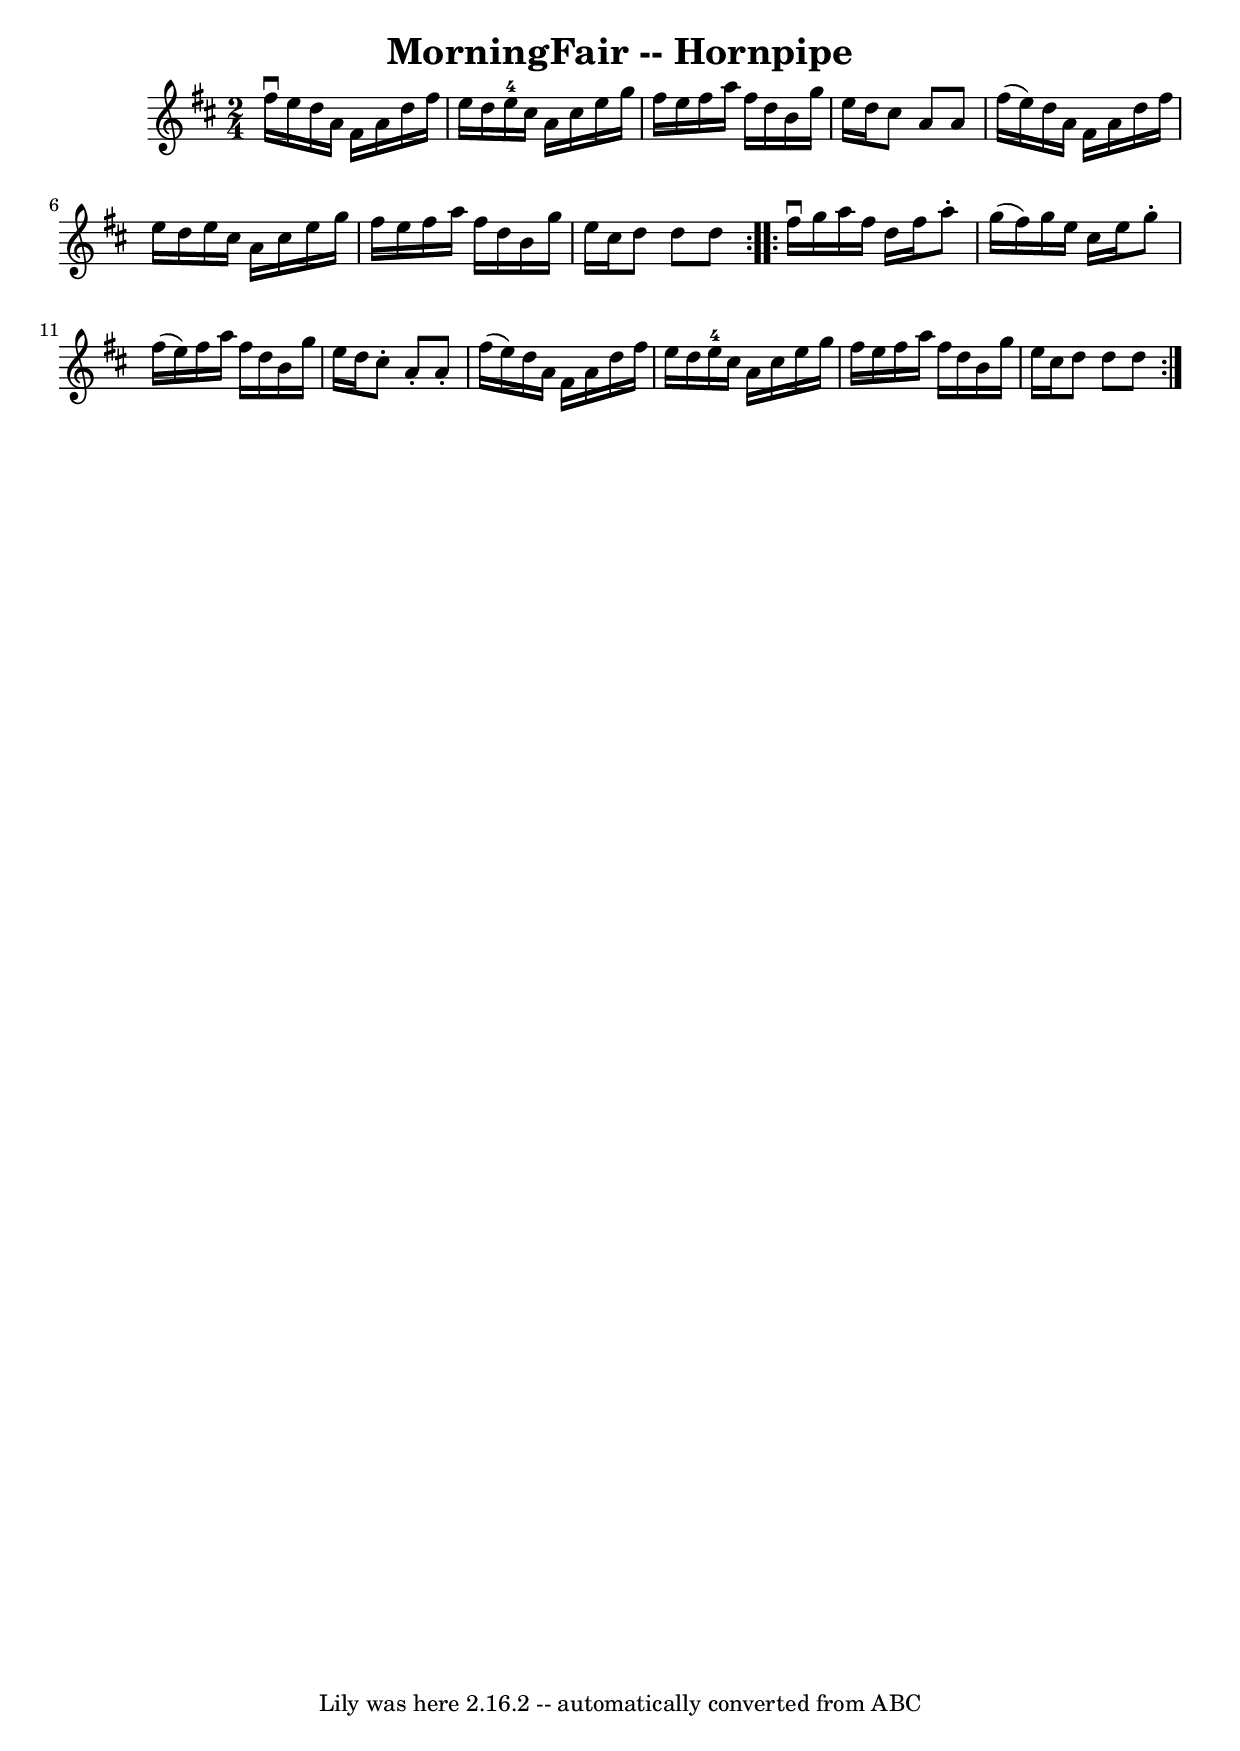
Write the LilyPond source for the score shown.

\version "2.16.2"
\include "Mammoth.ily"
\header {
  %% book = "Cole's 1000 Fiddle Tunes"
  crossRefNumber = "1"
  footnotes = ""
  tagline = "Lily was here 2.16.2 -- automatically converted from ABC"
  title = "MorningFair -- Hornpipe"

}
voicedefault =  {



  \repeat volta 2 {

    \time 2/4 
    \key d \major fis''16^\downbow e''16  |
    d''16 a'16   
    fis'16 a'16 d''16 fis''16 e''16 d''16  |
    e''16-4   
    cis''16 a'16 cis''16 e''16 g''16 fis''16 e''16  |
    
    fis''16 a''16 fis''16 d''16 b'16 g''16 e''16 d''16  
    |
    cis''8 a'8 a'8 fis''16 (e''16) |
    d''16    
    a'16 fis'16 a'16 d''16 fis''16 e''16 d''16  |
    e''16  
    cis''16 a'16 cis''16 e''16 g''16 fis''16 e''16  |
    
    fis''16 a''16 fis''16 d''16 b'16 g''16 e''16 cis''16  
    |
    d''8 d''8 d''8  
  }     
  \repeat volta 2 {
    fis''16^\downbow   
    g''16  |
    a''16 fis''16 d''16 fis''16 a''8 -. g''16 (
    fis''16) |
    g''16 e''16 cis''16 e''16 g''8 -. fis''16 
    (e''16) |
    fis''16 a''16 fis''16 d''16 b'16 g''16  
    e''16 d''16  |
    cis''8 -. a'8 -. a'8 -. fis''16 (e''16  
    -) |
    d''16 a'16 fis'16 a'16 d''16 fis''16 e''16    
    d''16  |
    e''16-4 cis''16 a'16 cis''16 e''16 g''16    
    fis''16 e''16  |
    fis''16 a''16 fis''16 d''16 b'16    
    g''16 e''16 cis''16  |
    d''8 d''8 d''8  
  }   

}

\score{
  <<

    \context Staff="default"
    {
      \voicedefault 
      
    }

  >>
  \layout {
    
  }
  \midi {
  }

}
